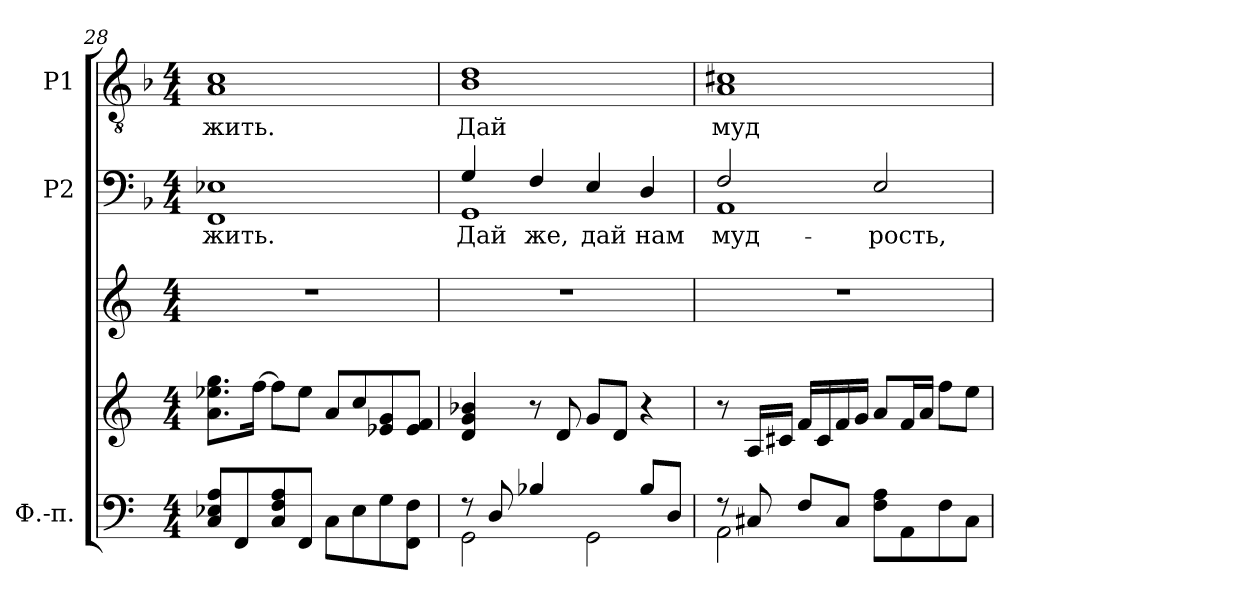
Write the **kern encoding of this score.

**kern	**kern	**kern	**kern	**text	**kern	**text
*part3	*part3	*part3	*part2	*part2	*part1	*part1
*staff5	*staff4	*staff3	*staff2	*staff2	*staff1	*staff1
*I"Ф.-п.	*	*	*I"P2	*	*I"P1	*
*clefF4	*clefG2	*clefG2	*clefF4	*	*clefGv2	*
*	*	*	*	*	*ITrd7c12	*
*k[]	*k[]	*k[]	*k[b-]	*	*k[b-]	*
*C:	*C:	*C:	*F:	*	*F:	*
*M4/4	*M4/4	*M4/4	*M4/4	*	*M4/4	*
=28	=28	=28	=28	=28	=28	=28
!	!	!	!	!LO:LY:a:color=#000000	!	!
*	*	*	*^	*	*^	*
!	!	!	!	!	!	!	!	!LO:LY:b:color=#000000
8Ci/ 8E-Xi 8AiL	8.ai\ 8.ee-Xi 8.ggiL	1r	1E-Xi	1FFi	-жить.	1Ci	1AAi	-жить.
8FFi/	.	.	.	.	.	.	.	.
.	[>16ffi\Jk	.	.	.	.	.	.	.
8Ci/ 8Fi 8Ai	8ffi\L]	.	.	.	.	.	.	.
8FFi/J	8ee-i\J	.	.	.	.	.	.	.
8Ci\L	8ai/L	.	.	.	.	.	.	.
8E-i\	8cci/	.	.	.	.	.	.	.
8Gi\	8e-Xi/ 8gi	.	.	.	.	.	.	.
8FFi\ 8FiJ	8e-i/ 8fiJ	.	.	.	.	.	.	.
=29	=29	=29	=29	=29	=29	=29	=29	=29
*^	*	*	*	*	*	*	*	*
!	!	!	!	!	!	!LO:LY:a:color=#000000	!	!	!
!	!	!	!	!	!	!LO:LY:b:color=#000000	!	!	!
!	!	!	!	!	!	!	!	!	!LO:LY:b:color=#000000
8r	2GGi\	4di/ 4gi 4b-i	1r	4Gi/	1GGi	Дай	1Di	1BB-i	Дай
8Di/	.	.	.	.	.	.	.	.	.
!	!	!	!	!	!	!LO:LY:a:color=#000000	!	!	!
4B-i/	.	8r	.	4Fi/	.	-же,	.	.	.
.	.	8di/	.	.	.	.	.	.	.
!	!	!	!	!	!	!LO:LY:a:color=#000000	!	!	!
4ryy	2GGi\	8gi/L	.	4Ei/	.	дай	.	.	.
.	.	8di/J	.	.	.	.	.	.	.
!	!	!	!	!	!	!LO:LY:a:color=#000000	!	!	!
8B-i/L	.	4r	.	4Di/	.	нам	.	.	.
8Di/J	.	.	.	.	.	.	.	.	.
=30	=30	=30	=30	=30	=30	=30	=30	=30	=30
!	!	!	!	!	!	!LO:LY:a:color=#000000	!	!	!
!	!	!	!	!	!	!LO:LY:b:color=#000000	!	!	!
!	!	!	!	!	!	!	!	!	!LO:LY:b:color=#000000
8r	2AAi\	8r	1r	2Fi/	1AAi	муд-	1C#Xi	1AAi	муд-
8C#Xi/	.	16Ai/LL	.	.	.	.	.	.	.
.	.	16c#Xi/JJ	.	.	.	.	.	.	.
8Fi/L	.	16fi/LL	.	.	.	.	.	.	.
.	.	16c#i/	.	.	.	.	.	.	.
8C#i/J	.	16fi/	.	.	.	.	.	.	.
.	.	16gi/JJ	.	.	.	.	.	.	.
!	!	!	!	!	!	!LO:LY:a:color=#000000	!	!	!
8Fi\ 8AiL	2ryy	8ai/L	.	2Ei/	.	-рость,	.	.	.
8AAi\	.	16fi/L	.	.	.	.	.	.	.
.	.	16ai/JJ	.	.	.	.	.	.	.
8Fi\	.	8ffi\L	.	.	.	.	.	.	.
8C#i\J	.	8eei\J	.	.	.	.	.	.	.
*	*	*	*	*v	*v	*	*	*	*
*v	*v	*	*	*	*	*v	*v	*
=	=	=	=	=	=	=
*-	*-	*-	*-	*-	*-	*-
